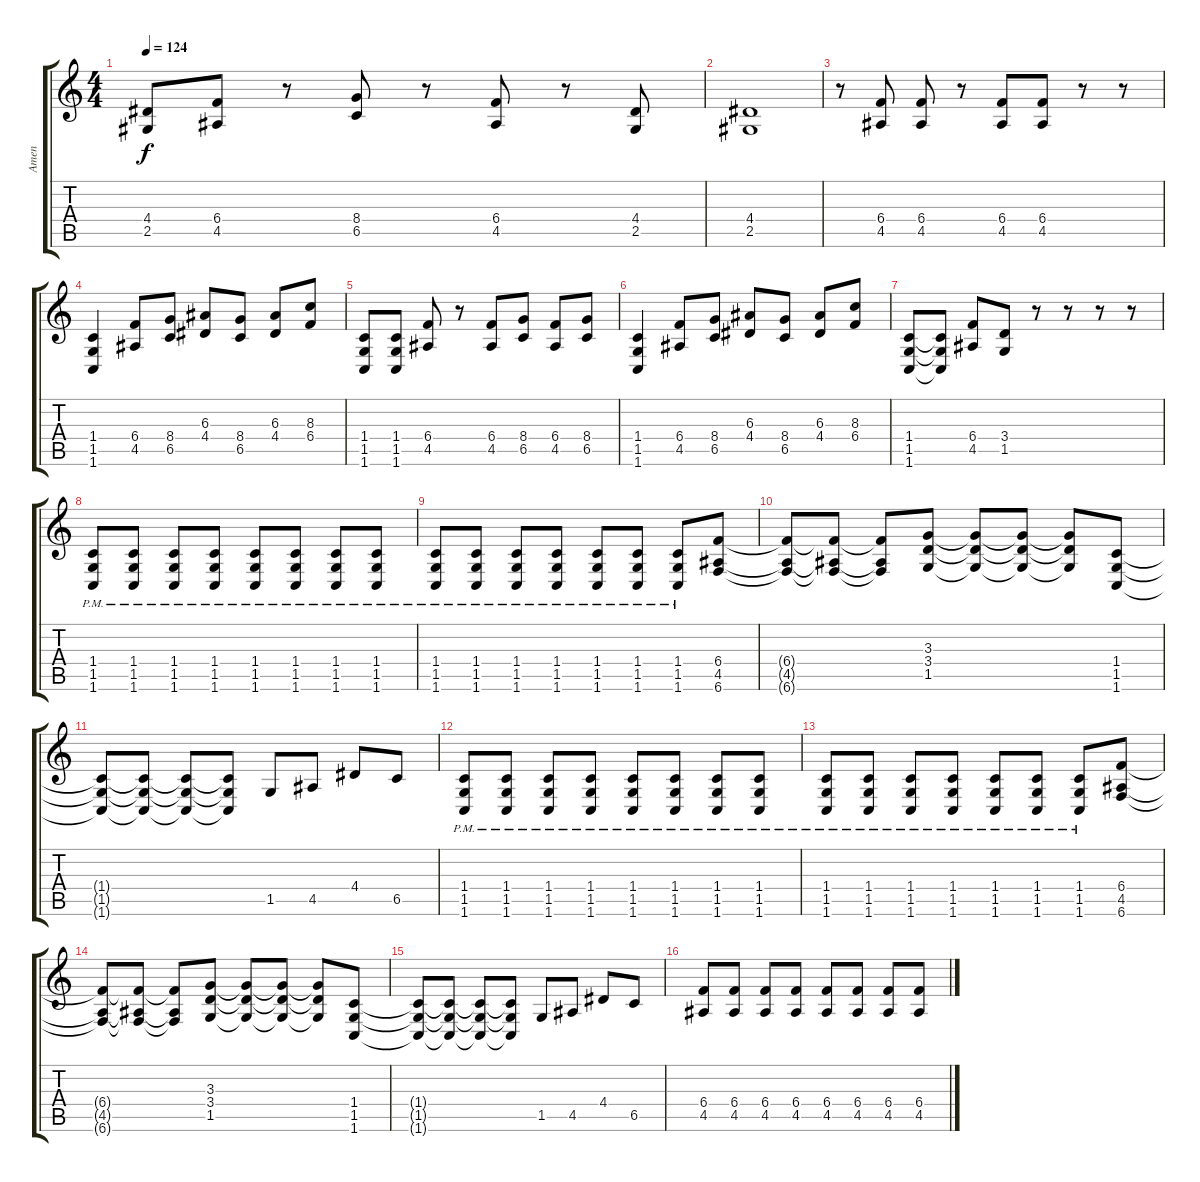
\track ("Amen" "Amen") {instrument distortionguitar}
\staff {score tabs}
\tuning (Db4 Ab3 E3 B2 Gb2 B1) {hide}
\ts (4 4)
\tempo 124
\clef g2
\ks c
(4.4 2.5).8{dy f} (6.4 4.5).8 r.8 (8.4 6.5).8 r.8 (6.4 4.5).8 r.8 (4.4 2.5).8 |
(4.4 2.5).1 |
r.8 (6.4 4.5).8 (6.4 4.5).8 r.8 (6.4 4.5).8 (6.4 4.5).8 r.8 r.8 |
(1.4 1.5 1.6).4 (6.4 4.5).8 (8.4 6.5).8 (6.3 4.4).8 (8.4 6.5).8 (6.3 4.4).8 (8.3 6.4).8 |
(1.4 1.5 1.6).8 (1.4 1.5 1.6).8 (6.4 4.5).8 r.8 (6.4 4.5).8 (8.4 6.5).8 (6.4 4.5).8 (8.4 6.5).8 |
(1.4 1.5 1.6).4 (6.4 4.5).8 (8.4 6.5).8 (6.3 4.4).8 (8.4 6.5).8 (6.3 4.4).8 (8.3 6.4).8 |
(1.4 1.5 1.6).8 (1.4{t} 1.5{t} 1.6{t}).8 (6.4 4.5).8 (3.4 1.5).8 r.8 r.8 r.8 r.8 |
(1.4{pm} 1.5{pm} 1.6).8 (1.4{pm} 1.5{pm} 1.6).8 (1.4{pm} 1.5{pm} 1.6).8 (1.4{pm} 1.5{pm} 1.6).8 (1.4{pm} 1.5{pm} 1.6).8 (1.4{pm} 1.5{pm} 1.6).8 (1.4{pm} 1.5{pm} 1.6).8 (1.4{pm} 1.5{pm} 1.6).8 |
(1.4{pm} 1.5{pm} 1.6).8 (1.4{pm} 1.5{pm} 1.6).8 (1.4{pm} 1.5{pm} 1.6).8 (1.4{pm} 1.5{pm} 1.6).8 (1.4{pm} 1.5{pm} 1.6).8 (1.4{pm} 1.5{pm} 1.6).8 (1.4{pm} 1.5{pm} 1.6).8 (6.4 4.5 6.6).8 |
(6.4{t} 4.5{t} 6.6{t}).8 (6.4{t} 4.5{t} 6.6{t}).8 (6.4{t} 4.5{t} 6.6{t}).8 (3.3 3.4 1.5).8 (3.3{t} 3.4{t} 1.5{t}).8 (3.3{t} 3.4{t} 1.5{t}).8 (3.3{t} 3.4{t} 1.5{t}).8 (1.4 1.5 1.6).8 |
(1.4{t} 1.5{t} 1.6{t}).8 (1.4{t} 1.5{t} 1.6{t}).8 (1.4{t} 1.5{t} 1.6{t}).8 (1.4{t} 1.5{t} 1.6{t}).8 1.5.8 4.5.8 4.4.8 6.5.8 |
(1.4{pm} 1.5{pm} 1.6).8 (1.4{pm} 1.5{pm} 1.6).8 (1.4{pm} 1.5{pm} 1.6).8 (1.4{pm} 1.5{pm} 1.6).8 (1.4{pm} 1.5{pm} 1.6).8 (1.4{pm} 1.5{pm} 1.6).8 (1.4{pm} 1.5{pm} 1.6).8 (1.4{pm} 1.5{pm} 1.6).8 |
(1.4{pm} 1.5{pm} 1.6).8 (1.4{pm} 1.5{pm} 1.6).8 (1.4{pm} 1.5{pm} 1.6).8 (1.4{pm} 1.5{pm} 1.6).8 (1.4{pm} 1.5{pm} 1.6).8 (1.4{pm} 1.5{pm} 1.6).8 (1.4{pm} 1.5{pm} 1.6).8 (6.4 4.5 6.6).8 |
(6.4{t} 4.5{t} 6.6{t}).8 (6.4{t} 4.5{t} 6.6{t}).8 (6.4{t} 4.5{t} 6.6{t}).8 (3.3 3.4 1.5).8 (3.3{t} 3.4{t} 1.5{t}).8 (3.3{t} 3.4{t} 1.5{t}).8 (3.3{t} 3.4{t} 1.5{t}).8 (1.4 1.5 1.6).8 |
(1.4{t} 1.5{t} 1.6{t}).8 (1.4{t} 1.5{t} 1.6{t}).8 (1.4{t} 1.5{t} 1.6{t}).8 (1.4{t} 1.5{t} 1.6{t}).8 1.5.8 4.5.8 4.4.8 6.5.8 |
(6.4 4.5).8 (6.4 4.5).8 (6.4 4.5).8 (6.4 4.5).8 (6.4 4.5).8 (6.4 4.5).8 (6.4 4.5).8 (6.4 4.5).8
